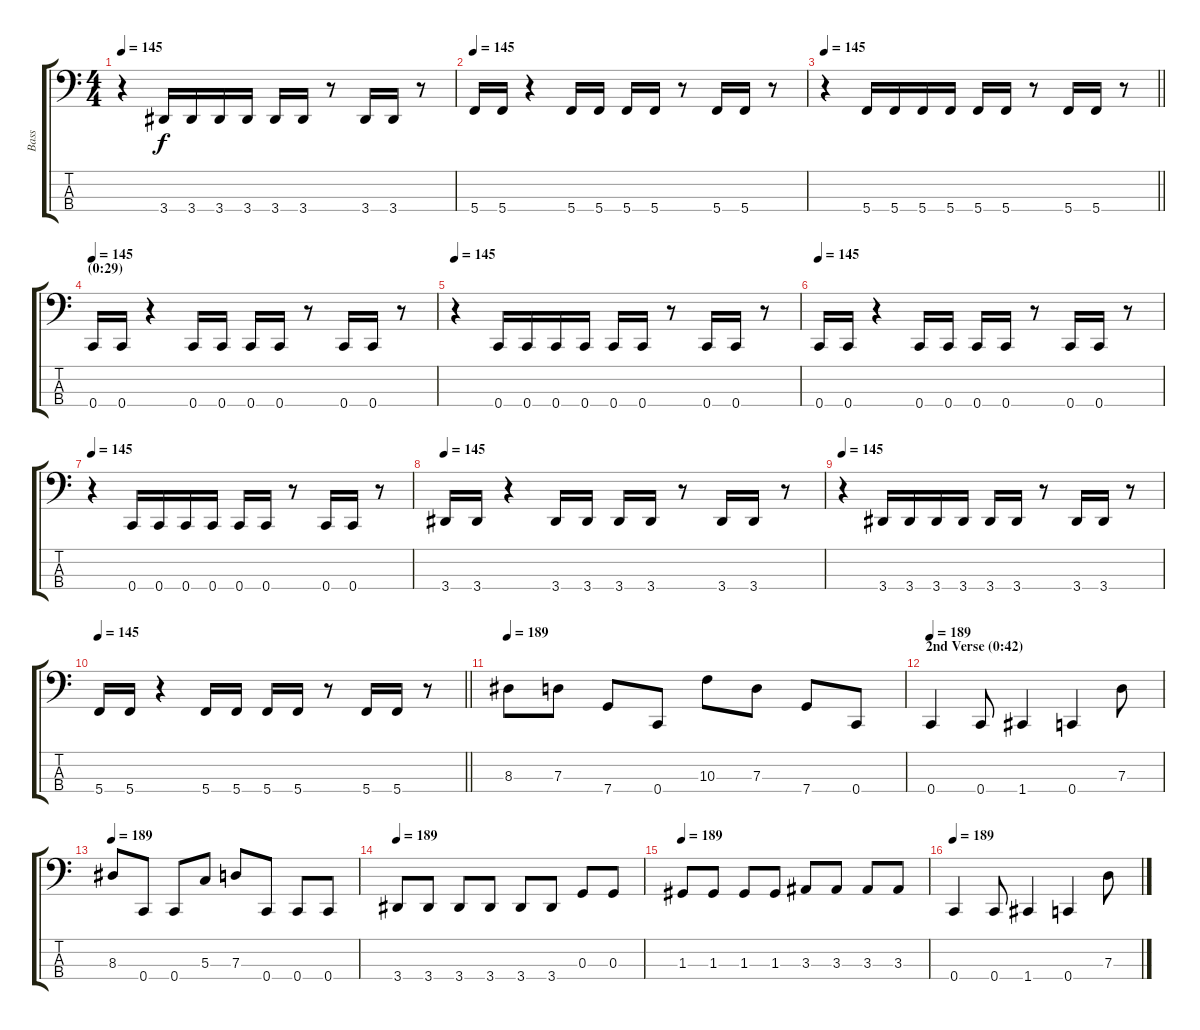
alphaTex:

\track ("Bass" "Bass") {instrument electricbassfinger}
\staff {score tabs}
\tuning (F2 C2 G1 C1) {hide}
\ts (4 4)
\tempo 145
\clef f4
\ks c
r.4{dy f} 3.4.16 3.4.16 3.4.16 3.4.16 3.4.16 3.4.16 r.8 3.4.16 3.4.16 r.8 |
\tempo 145
5.4.16 5.4.16 r.4 5.4.16 5.4.16 5.4.16 5.4.16 r.8 5.4.16 5.4.16 r.8 |
\tempo 145
\barLineRight lightlight
r.4 5.4.16 5.4.16 5.4.16 5.4.16 5.4.16 5.4.16 r.8 5.4.16 5.4.16 r.8 |
\section ("" "(0:29)")
\tempo 145
0.4.16 0.4.16 r.4 0.4.16 0.4.16 0.4.16 0.4.16 r.8 0.4.16 0.4.16 r.8 |
\tempo 145
r.4 0.4.16 0.4.16 0.4.16 0.4.16 0.4.16 0.4.16 r.8 0.4.16 0.4.16 r.8 |
\tempo 145
0.4.16 0.4.16 r.4 0.4.16 0.4.16 0.4.16 0.4.16 r.8 0.4.16 0.4.16 r.8 |
\tempo 145
r.4 0.4.16 0.4.16 0.4.16 0.4.16 0.4.16 0.4.16 r.8 0.4.16 0.4.16 r.8 |
\tempo 145
3.4.16 3.4.16 r.4 3.4.16 3.4.16 3.4.16 3.4.16 r.8 3.4.16 3.4.16 r.8 |
\tempo 145
r.4 3.4.16 3.4.16 3.4.16 3.4.16 3.4.16 3.4.16 r.8 3.4.16 3.4.16 r.8 |
\tempo 145
\barLineRight lightlight
5.4.16 5.4.16 r.4 5.4.16 5.4.16 5.4.16 5.4.16 r.8 5.4.16 5.4.16 r.8 |
\tempo 189
8.3.8 7.3.8 7.4.8 0.4.8 10.3.8 7.3.8 7.4.8 0.4.8 |
\section ("" "2nd Verse (0:42)")
\tempo 189
0.4.4 0.4.8 1.4.4 0.4.4 7.3.8 |
\tempo 189
8.3.8 0.4.8 0.4.8 5.3.8 7.3.8 0.4.8 0.4.8 0.4.8 |
\tempo 189
3.4.8 3.4.8 3.4.8 3.4.8 3.4.8 3.4.8 0.3.8 0.3.8 |
\tempo 189
1.3.8 1.3.8 1.3.8 1.3.8 3.3.8 3.3.8 3.3.8 3.3.8 |
\tempo 189
0.4.4 0.4.8 1.4.4 0.4.4 7.3.8
